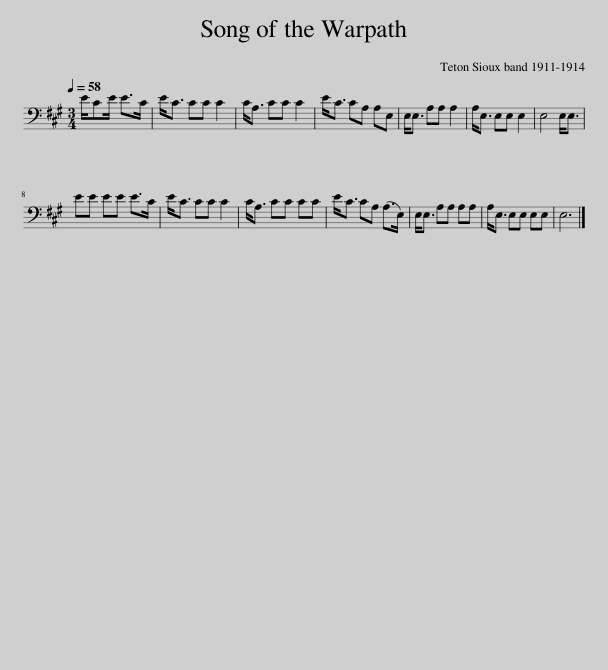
X:1
L:1/8
Q:1/4=58
M:3/4
I:linebreak $
K:A
V:1 bass
V:1
 E/CE/ E>C | E<C CC C2 | C<A, CC C2 | E<C CA, A,E, | E,<E, A,A, A,2 | %5
 A,<E, E,E, E,2 | E,4 E,<E, |$ EE EE E>C | E<C CC C2 | C<A, CC CC | %10
 E<C CA, (A,>E,) | E,<E, A,A, A,A, | A,<E, E,E, E,E, | E,6 |] %14
